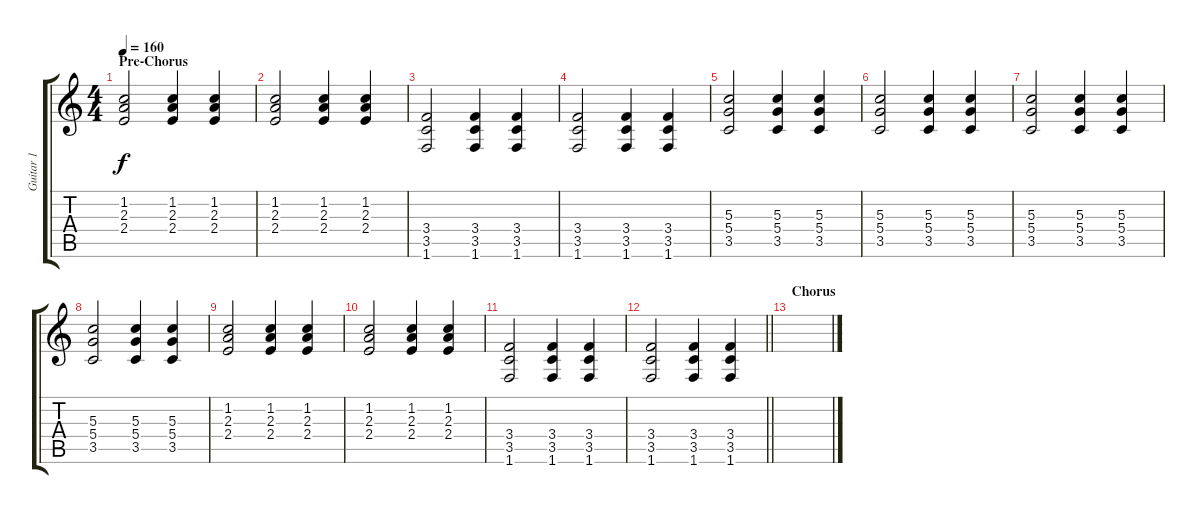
\track ("Guitar 1" "Guitar 1") {instrument electricguitarclean}
\staff {score tabs}
\tuning (E4 B3 G3 D3 A2 E2) {hide}
\ts (4 4)
\section ("" "Pre-Chorus")
\tempo 160
\clef g2
\ks c
(1.2 2.3 2.4).2{dy f} (1.2 2.3 2.4).4 (1.2 2.3 2.4).4 |
(1.2 2.3 2.4).2 (1.2 2.3 2.4).4 (1.2 2.3 2.4).4 |
(3.4 3.5 1.6).2 (3.4 3.5 1.6).4 (3.4 3.5 1.6).4 |
(3.4 3.5 1.6).2 (3.4 3.5 1.6).4 (3.4 3.5 1.6).4 |
(5.3 5.4 3.5).2 (5.3 5.4 3.5).4 (5.3 5.4 3.5).4 |
(5.3 5.4 3.5).2 (5.3 5.4 3.5).4 (5.3 5.4 3.5).4 |
(5.3 5.4 3.5).2 (5.3 5.4 3.5).4 (5.3 5.4 3.5).4 |
(5.3 5.4 3.5).2 (5.3 5.4 3.5).4 (5.3 5.4 3.5).4 |
(1.2 2.3 2.4).2 (1.2 2.3 2.4).4 (1.2 2.3 2.4).4 |
(1.2 2.3 2.4).2 (1.2 2.3 2.4).4 (1.2 2.3 2.4).4 |
(3.4 3.5 1.6).2 (3.4 3.5 1.6).4 (3.4 3.5 1.6).4 |
\barLineRight lightlight
(3.4 3.5 1.6).2 (3.4 3.5 1.6).4 (3.4 3.5 1.6).4 |
\section ("" "Chorus")
